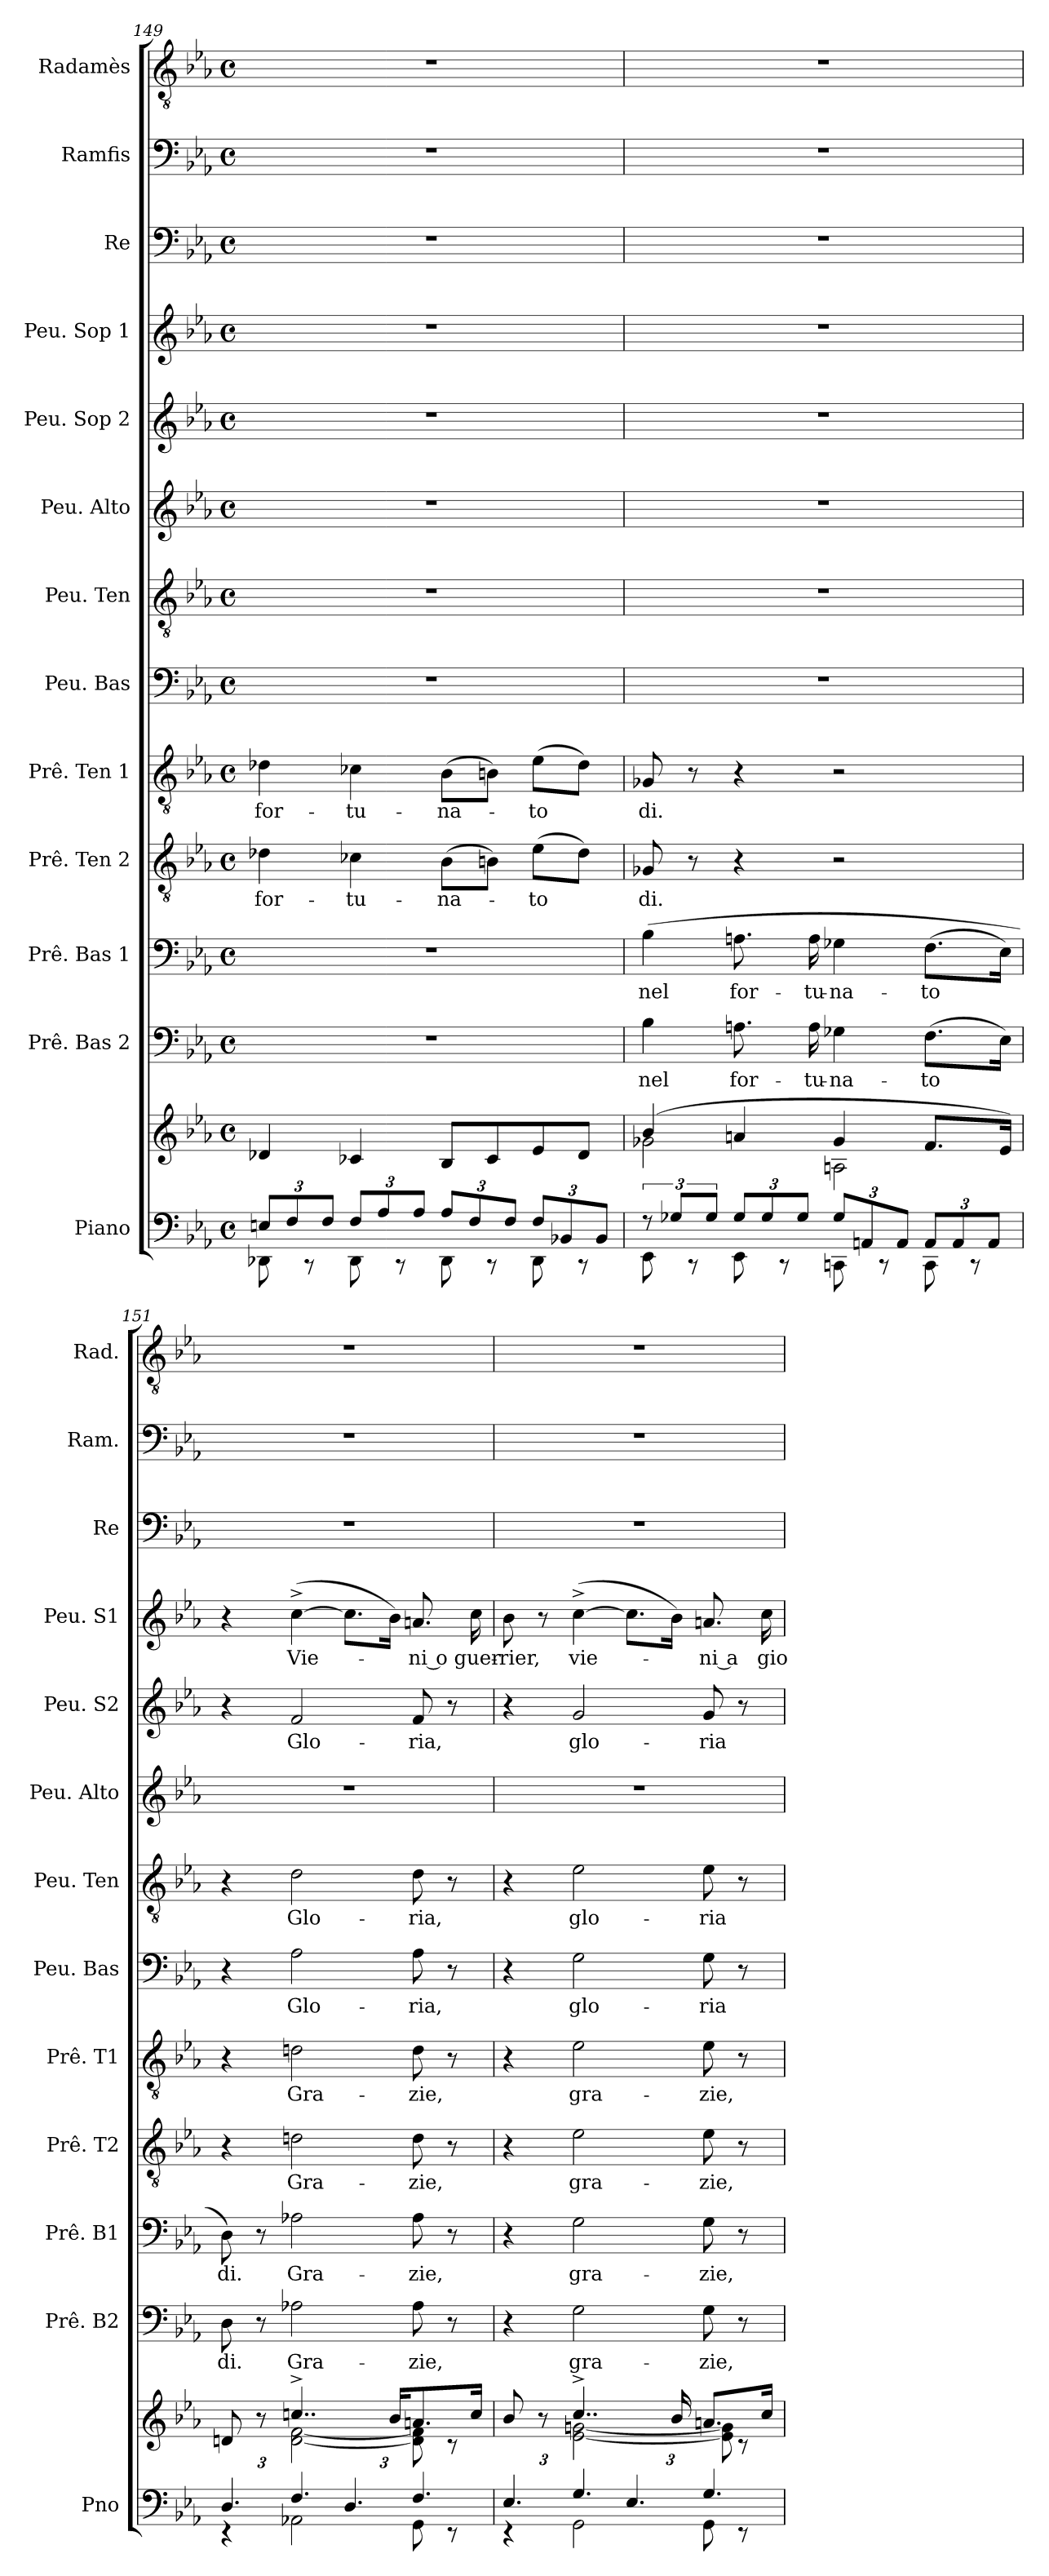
**kern	**kern	**kern	**text	**kern	**text	**kern	**text	**kern	**text	**kern	**text	**kern	**text	**kern	**kern	**text	**kern	**text	**kern	**kern	**kern
*part13	*part13	*part12	*part12	*part11	*part11	*part10	*part10	*part9	*part9	*part8	*part8	*part7	*part7	*part6	*part5	*part5	*part4	*part4	*part3	*part2	*part1
*staff14	*staff13	*staff12	*staff12	*staff11	*staff11	*staff10	*staff10	*staff9	*staff9	*staff8	*staff8	*staff7	*staff7	*staff6	*staff5	*staff5	*staff4	*staff4	*staff3	*staff2	*staff1
*I"Piano	*	*I"Prê. Bas 2	*	*I"Prê. Bas 1	*	*I"Prê. Ten 2	*	*I"Prê. Ten 1	*	*I"Peu. Bas	*	*I"Peu. Ten	*	*I"Peu. Alto	*I"Peu. Sop 2	*	*I"Peu. Sop 1	*	*I"Re	*I"Ramfis	*I"Radamès
*I'Pno	*	*I'Prê. B2	*	*I'Prê. B1	*	*I'Prê. T2	*	*I'Prê. T1	*	*I'Peu. Bas	*	*I'Peu. Ten	*	*I'Peu. Alto	*I'Peu. S2	*	*I'Peu. S1	*	*I'Re	*I'Ram.	*I'Rad.
*clefF4	*clefG2	*clefF4	*	*clefF4	*	*clefGv2	*	*clefGv2	*	*clefF4	*	*clefGv2	*	*clefG2	*clefG2	*	*clefG2	*	*clefF4	*clefF4	*clefGv2
*k[b-e-a-]	*k[b-e-a-]	*k[b-e-a-]	*	*k[b-e-a-]	*	*k[b-e-a-]	*	*k[b-e-a-]	*	*k[b-e-a-]	*	*k[b-e-a-]	*	*k[b-e-a-]	*k[b-e-a-]	*	*k[b-e-a-]	*	*k[b-e-a-]	*k[b-e-a-]	*k[b-e-a-]
*M4/4	*M4/4	*M4/4	*	*M4/4	*	*M4/4	*	*M4/4	*	*M4/4	*	*M4/4	*	*M4/4	*M4/4	*	*M4/4	*	*M4/4	*M4/4	*M4/4
*met(c)	*met(c)	*met(c)	*	*met(c)	*	*met(c)	*	*met(c)	*	*met(c)	*	*met(c)	*	*met(c)	*met(c)	*	*met(c)	*	*met(c)	*met(c)	*met(c)
*Xbrackettup	*	*	*	*	*	*	*	*	*	*	*	*	*	*	*	*	*	*	*	*	*
=149	=149	=149	=149	=149	=149	=149	=149	=149	=149	=149	=149	=149	=149	=149	=149	=149	=149	=149	=149	=149	=149
*^	*	*	*	*	*	*	*	*	*	*	*	*	*	*	*	*	*	*	*	*	*
!	!	!	!	!	!	!	!	!LO:LY:b:color=#0055FF	!	!LO:LY:b:color=#AA0000	!	!	!	!	!	!	!	!	!	!	!	!
12En/L	8DD-X\	4d-X/	1r	.	1r	.	4d-X\	for-	4d-X\	for-	1r	.	1r	.	1r	1r	.	1r	.	1r	1r	1r
12F/	.	.	.	.	.	.	.	.	.	.	.	.	.	.	.	.	.	.	.	.	.	.
.	8r	.	.	.	.	.	.	.	.	.	.	.	.	.	.	.	.	.	.	.	.	.
12F/J	.	.	.	.	.	.	.	.	.	.	.	.	.	.	.	.	.	.	.	.	.	.
!	!	!	!	!	!	!	!	!LO:LY:b:color=#0055FF	!	!LO:LY:b:color=#AA0000	!	!	!	!	!	!	!	!	!	!	!	!
12F/L	8DD-\	4c-X/	.	.	.	.	4c-X\	-tu-	4c-X\	-tu-	.	.	.	.	.	.	.	.	.	.	.	.
12A-/	.	.	.	.	.	.	.	.	.	.	.	.	.	.	.	.	.	.	.	.	.	.
.	8r	.	.	.	.	.	.	.	.	.	.	.	.	.	.	.	.	.	.	.	.	.
12A-/J	.	.	.	.	.	.	.	.	.	.	.	.	.	.	.	.	.	.	.	.	.	.
!	!	!	!	!	!	!	!	!LO:LY:b:color=#0055FF	!	!LO:LY:b:color=#AA0000	!	!	!	!	!	!	!	!	!	!	!	!
12A-/L	8DD-\	8B-/L	.	.	.	.	(>8B-\L	-na-	(>8B-\L	-na-	.	.	.	.	.	.	.	.	.	.	.	.
12F/	.	.	.	.	.	.	.	.	.	.	.	.	.	.	.	.	.	.	.	.	.	.
.	8r	8c-/	.	.	.	.	8Bn\J)	.	8Bn\J)	.	.	.	.	.	.	.	.	.	.	.	.	.
12F/J	.	.	.	.	.	.	.	.	.	.	.	.	.	.	.	.	.	.	.	.	.	.
!	!	!	!	!	!	!	!	!LO:LY:b:color=#0055FF	!	!LO:LY:b:color=#AA0000	!	!	!	!	!	!	!	!	!	!	!	!
12F/L	8DD-\	8e-/	.	.	.	.	(>8e-\L	-to	(>8e-\L	-to	.	.	.	.	.	.	.	.	.	.	.	.
12BB-X/	.	.	.	.	.	.	.	.	.	.	.	.	.	.	.	.	.	.	.	.	.	.
.	8r	8d-/J	.	.	.	.	8d-\J)	.	8d-\J)	.	.	.	.	.	.	.	.	.	.	.	.	.
12BB-/J	.	.	.	.	.	.	.	.	.	.	.	.	.	.	.	.	.	.	.	.	.	.
=150	=150	=150	=150	=150	=150	=150	=150	=150	=150	=150	=150	=150	=150	=150	=150	=150	=150	=150	=150	=150	=150	=150
*brackettup	*	*	*	*	*	*	*	*	*	*	*	*	*	*	*	*	*	*	*	*	*	*
*	*	*^	*	*	*	*	*	*	*	*	*	*	*	*	*	*	*	*	*	*	*	*
!	!	!	!	!	!LO:LY:b:color=#0055FF	!	!LO:LY:b:color=#0055FF	!	!LO:LY:b:color=#0055FF	!	!LO:LY:b:color=#AA0000	!	!	!	!	!	!	!	!	!	!	!	!
12r	8EE-\	(>4b-/	2g-X\	4B-\	nel	(>4B-\	nel	8G-X/	di.	8G-X/	di.	1r	.	1r	.	1r	1r	.	1r	.	1r	1r	1r
12G-X/L	.	.	.	.	.	.	.	.	.	.	.	.	.	.	.	.	.	.	.	.	.	.	.
.	8r	.	.	.	.	.	.	8r	.	8r	.	.	.	.	.	.	.	.	.	.	.	.	.
12G-/J	.	.	.	.	.	.	.	.	.	.	.	.	.	.	.	.	.	.	.	.	.	.	.
*Xbrackettup	*	*	*	*	*	*	*	*	*	*	*	*	*	*	*	*	*	*	*	*	*	*	*
!	!	!	!	!	!LO:LY:b:color=#0055FF	!	!LO:LY:b:color=#0055FF	!	!	!	!	!	!	!	!	!	!	!	!	!	!	!	!
12G-/L	8EE-\	4an/	.	8.An\	for-	8.An\	for-	4r	.	4r	.	.	.	.	.	.	.	.	.	.	.	.	.
12G-/	.	.	.	.	.	.	.	.	.	.	.	.	.	.	.	.	.	.	.	.	.	.	.
.	8r	.	.	.	.	.	.	.	.	.	.	.	.	.	.	.	.	.	.	.	.	.	.
12G-/J	.	.	.	.	.	.	.	.	.	.	.	.	.	.	.	.	.	.	.	.	.	.	.
!	!	!	!	!	!LO:LY:b:color=#0055FF	!	!LO:LY:b:color=#0055FF	!	!	!	!	!	!	!	!	!	!	!	!	!	!	!	!
.	.	.	.	16A\	-tu-	16A\	-tu-	.	.	.	.	.	.	.	.	.	.	.	.	.	.	.	.
!	!	!	!	!	!LO:LY:b:color=#0055FF	!	!LO:LY:b:color=#0055FF	!	!	!	!	!	!	!	!	!	!	!	!	!	!	!	!
12G-/L	8CCn\	4g-/	2An\	4G-X\	-na-	4G-X\	-na-	2r	.	2r	.	.	.	.	.	.	.	.	.	.	.	.	.
12AAn/	.	.	.	.	.	.	.	.	.	.	.	.	.	.	.	.	.	.	.	.	.	.	.
.	8r	.	.	.	.	.	.	.	.	.	.	.	.	.	.	.	.	.	.	.	.	.	.
12AA/J	.	.	.	.	.	.	.	.	.	.	.	.	.	.	.	.	.	.	.	.	.	.	.
!	!	!	!	!	!LO:LY:b:color=#0055FF	!	!LO:LY:b:color=#0055FF	!	!	!	!	!	!	!	!	!	!	!	!	!	!	!	!
12AA/L	8CC\	8.f/L	.	(>8.F\L	-to	(>8.F\L	-to	.	.	.	.	.	.	.	.	.	.	.	.	.	.	.	.
12AA/	.	.	.	.	.	.	.	.	.	.	.	.	.	.	.	.	.	.	.	.	.	.	.
.	8r	.	.	.	.	.	.	.	.	.	.	.	.	.	.	.	.	.	.	.	.	.	.
12AA/J	.	.	.	.	.	.	.	.	.	.	.	.	.	.	.	.	.	.	.	.	.	.	.
.	.	16e-/Jk)	.	16E-\Jk)	.	16E-\Jk)	.	.	.	.	.	.	.	.	.	.	.	.	.	.	.	.	.
!!LO:PB:g=z
=151	=151	=151	=151	=151	=151	=151	=151	=151	=151	=151	=151	=151	=151	=151	=151	=151	=151	=151	=151	=151	=151	=151	=151
!	!	!	!	!	!LO:LY:b:color=#0055FF	!	!LO:LY:b:color=#0055FF	!	!	!	!	!	!	!	!	!	!	!	!	!	!	!	!
6.D/	4r	8dn/	4ryy	8D\	di.	8D\)	di.	4r	.	4r	.	4r	.	4r	.	1r	4r	.	4r	.	1r	1r	1r
.	.	8r	.	8r	.	8r	.	.	.	.	.	.	.	.	.	.	.	.	.	.	.	.	.
!	!	!	!	!	!LO:LY:b:color=#0055FF	!	!LO:LY:b:color=#0055FF	!	!LO:LY:b:color=#0055FF	!	!LO:LY:b:color=#AA0000	!	!LO:LY:b:color=#0055FF	!	!LO:LY:b:color=#0055FF	!	!	!LO:LY:b:color=#0055FF	!	!LO:LY:b:color=#0055FF	!	!	!
6.F/	2AA-X\	4..ccn^/	[2d\ [2f\	2A-X\	Gra-	2A-X\	Gra-	2dn\	Gra-	2dn\	Gra-	2A-\	Glo-	2d\	Glo-	.	2f/	Glo-	(>[4cc^\	Vie-	.	.	.
6.D/	.	.	.	.	.	.	.	.	.	.	.	.	.	.	.	.	.	.	8.cc\L]	.	.	.	.
.	.	16b-/KL	.	.	.	.	.	.	.	.	.	.	.	.	.	.	.	.	16b-\Jk)	.	.	.	.
!	!	!	!	!	!LO:LY:b:color=#0055FF	!	!LO:LY:b:color=#0055FF	!	!LO:LY:b:color=#0055FF	!	!LO:LY:b:color=#AA0000	!	!LO:LY:b:color=#0055FF	!	!LO:LY:b:color=#0055FF	!	!	!LO:LY:b:color=#0055FF	!	!LO:LY:b:color=#0055FF	!	!	!
6.F/	8GG\	8.an/	8d\] 8f\]	8A-\	-zie,	8A-\	-zie,	8d\	-zie,	8d\	-zie,	8A-\	-ria,	8d\	-ria,	.	8f/	-ria,	8.an/	ni o	.	.	.
.	8r	.	8r	8r	.	8r	.	8r	.	8r	.	8r	.	8r	.	.	8r	.	.	.	.	.	.
!	!	!	!	!	!	!	!	!	!	!	!	!	!	!	!	!	!	!	!	!LO:LY:b:color=#0055FF	!	!	!
.	.	16cc/Jk	.	.	.	.	.	.	.	.	.	.	.	.	.	.	.	.	16cc\	guer-	.	.	.
=152	=152	=152	=152	=152	=152	=152	=152	=152	=152	=152	=152	=152	=152	=152	=152	=152	=152	=152	=152	=152	=152	=152	=152
!	!	!	!	!	!	!	!	!	!	!	!	!	!	!	!	!	!	!	!	!LO:LY:b:color=#0055FF	!	!	!
6.E-/	4r	8b-/	4ryy	4r	.	4r	.	4r	.	4r	.	4r	.	4r	.	1r	4r	.	8b-\	-rier,	1r	1r	1r
.	.	8r	.	.	.	.	.	.	.	.	.	.	.	.	.	.	.	.	8r	.	.	.	.
!	!	!	!	!	!LO:LY:b:color=#0055FF	!	!LO:LY:b:color=#0055FF	!	!LO:LY:b:color=#0055FF	!	!LO:LY:b:color=#AA0000	!	!LO:LY:b:color=#0055FF	!	!LO:LY:b:color=#0055FF	!	!	!LO:LY:b:color=#0055FF	!	!LO:LY:b:color=#0055FF	!	!	!
6.G/	2GG\	4..cc^/	[2e-\ [2gn\	2G\	gra-	2G\	gra-	2e-\	gra-	2e-\	gra-	2G\	glo-	2e-\	glo-	.	2g/	glo-	(>[4cc^\	vie-	.	.	.
6.E-/	.	.	.	.	.	.	.	.	.	.	.	.	.	.	.	.	.	.	8.cc\L]	.	.	.	.
.	.	16b-/	.	.	.	.	.	.	.	.	.	.	.	.	.	.	.	.	16b-\Jk)	.	.	.	.
!	!	!	!	!	!LO:LY:b:color=#0055FF	!	!LO:LY:b:color=#0055FF	!	!LO:LY:b:color=#0055FF	!	!LO:LY:b:color=#AA0000	!	!LO:LY:b:color=#0055FF	!	!LO:LY:b:color=#0055FF	!	!	!LO:LY:b:color=#0055FF	!	!LO:LY:b:color=#0055FF	!	!	!
6.G/	8GG\	8.an/L	8e-\] 8g\]	8G\	-zie,	8G\	-zie,	8e-\	-zie,	8e-\	-zie,	8G\	-ria	8e-\	-ria	.	8g/	-ria	8.an/	ni a	.	.	.
.	8r	.	8r	8r	.	8r	.	8r	.	8r	.	8r	.	8r	.	.	8r	.	.	.	.	.	.
!	!	!	!	!	!	!	!	!	!	!	!	!	!	!	!	!	!	!	!	!LO:LY:b:color=#0055FF	!	!	!
.	.	16cc/Jk	.	.	.	.	.	.	.	.	.	.	.	.	.	.	.	.	16cc\	gio-	.	.	.
*v	*v	*	*	*	*	*	*	*	*	*	*	*	*	*	*	*	*	*	*	*	*	*	*
*	*v	*v	*	*	*	*	*	*	*	*	*	*	*	*	*	*	*	*	*	*	*	*
=	=	=	=	=	=	=	=	=	=	=	=	=	=	=	=	=	=	=	=	=	=
*-	*-	*-	*-	*-	*-	*-	*-	*-	*-	*-	*-	*-	*-	*-	*-	*-	*-	*-	*-	*-	*-
